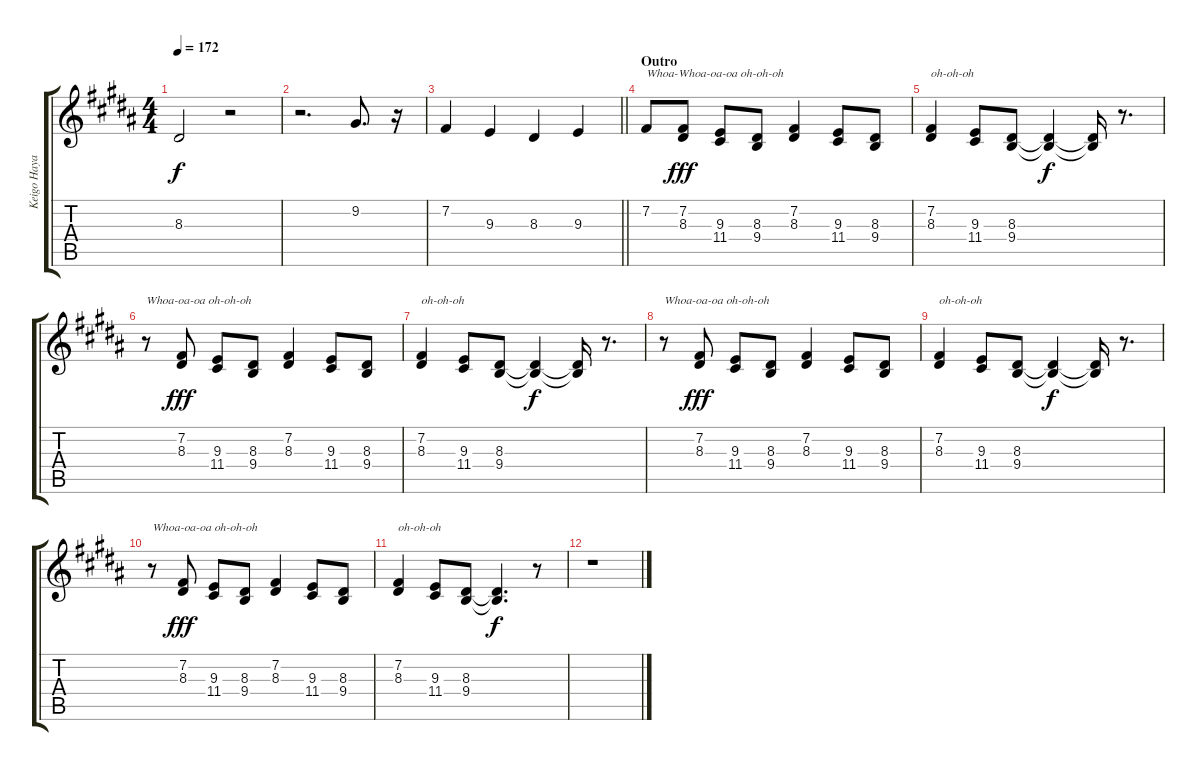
\track ("Keigo Hayashi - Backup Vocals" "Keigo Haya") {instrument lead3calliope}
\staff {score tabs}
\tuning (E4 B3 G3 D3 A2 E2) {hide}
\ts (4 4)
\tempo 172
\clef g2
\ks b
8.3{t}.2{dy f} r.2 |
r.2{d} 9.2.8{d} r.16 |
\barLineRight lightlight
7.2.4 9.3.4 8.3.4 9.3.4 |
\section ("" "Outro")
7.2.8{txt "Whoa-Whoa-oa-oa oh-oh-oh"} (7.2 8.3).8{dy fff} (9.3 11.4).8 (8.3 9.4).8 (7.2 8.3).4 (9.3 11.4).8 (8.3 9.4).8 |
(7.2 8.3).4{txt "oh-oh-oh"} (9.3 11.4).8 (8.3 9.4).8 (8.3{t} 9.4{t}).4{dy f} (8.3{t} 9.4{t}).16 r.8{d} |
r.8{txt "Whoa-oa-oa oh-oh-oh"} (7.2 8.3).8{dy fff} (9.3 11.4).8 (8.3 9.4).8 (7.2 8.3).4 (9.3 11.4).8 (8.3 9.4).8 |
(7.2 8.3).4{txt "oh-oh-oh"} (9.3 11.4).8 (8.3 9.4).8 (8.3{t} 9.4{t}).4{dy f} (8.3{t} 9.4{t}).16 r.8{d} |
r.8{txt "Whoa-oa-oa oh-oh-oh"} (7.2 8.3).8{dy fff} (9.3 11.4).8 (8.3 9.4).8 (7.2 8.3).4 (9.3 11.4).8 (8.3 9.4).8 |
(7.2 8.3).4{txt "oh-oh-oh"} (9.3 11.4).8 (8.3 9.4).8 (8.3{t} 9.4{t}).4{dy f} (8.3{t} 9.4{t}).16 r.8{d} |
r.8{txt "Whoa-oa-oa oh-oh-oh"} (7.2 8.3).8{dy fff} (9.3 11.4).8 (8.3 9.4).8 (7.2 8.3).4 (9.3 11.4).8 (8.3 9.4).8 |
(7.2 8.3).4{txt "oh-oh-oh"} (9.3 11.4).8 (8.3 9.4).8 (8.3{t} 9.4{t}).4{d dy f} r.8 |
r.1
